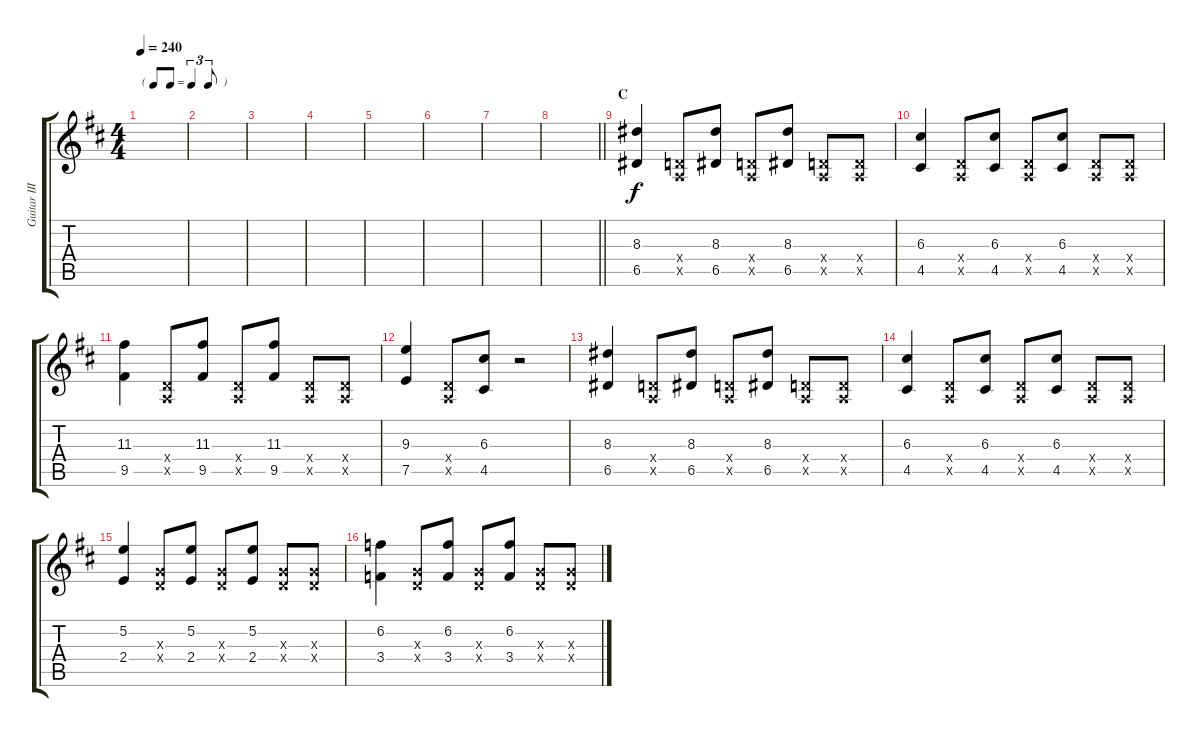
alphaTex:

\track ("Guitar III (Nakano Azusa)" "Guitar III") {instrument distortionguitar}
\staff {score tabs}
\tuning (E4 B3 G3 D3 A2 E2) {hide}
\ts (4 4)
\tf triplet8th
\tempo 240
\clef g2
\ks d
|
|
|
|
|
|
|
\barLineRight lightlight
|
\section ("" "C")
(8.3 6.5).4 (0.4{x} 0.5{x}).8 (8.3 6.5).8 (0.4{x} 0.5{x}).8 (8.3 6.5).8 (0.4{x} 0.5{x}).8 (0.4{x} 0.5{x}).8 |
(6.3 4.5).4 (0.4{x} 0.5{x}).8 (6.3 4.5).8 (0.4{x} 0.5{x}).8 (6.3 4.5).8 (0.4{x} 0.5{x}).8 (0.4{x} 0.5{x}).8 |
(11.3 9.5).4 (0.4{x} 0.5{x}).8 (11.3 9.5).8 (0.4{x} 0.5{x}).8 (11.3 9.5).8 (0.4{x} 0.5{x}).8 (0.4{x} 0.5{x}).8 |
(9.3 7.5).4 (0.4{x} 0.5{x}).8 (6.3 4.5).8 r.2 |
(8.3 6.5).4 (0.4{x} 0.5{x}).8 (8.3 6.5).8 (0.4{x} 0.5{x}).8 (8.3 6.5).8 (0.4{x} 0.5{x}).8 (0.4{x} 0.5{x}).8 |
(6.3 4.5).4 (0.4{x} 0.5{x}).8 (6.3 4.5).8 (0.4{x} 0.5{x}).8 (6.3 4.5).8 (0.4{x} 0.5{x}).8 (0.4{x} 0.5{x}).8 |
(5.2 2.4).4 (0.3{x} 0.4{x}).8 (5.2 2.4).8 (0.3{x} 0.4{x}).8 (5.2 2.4).8 (0.3{x} 0.4{x}).8 (0.3{x} 0.4{x}).8 |
(6.2 3.4).4 (0.3{x} 0.4{x}).8 (6.2 3.4).8 (0.3{x} 0.4{x}).8 (6.2 3.4).8 (0.3{x} 0.4{x}).8 (0.3{x} 0.4{x}).8
